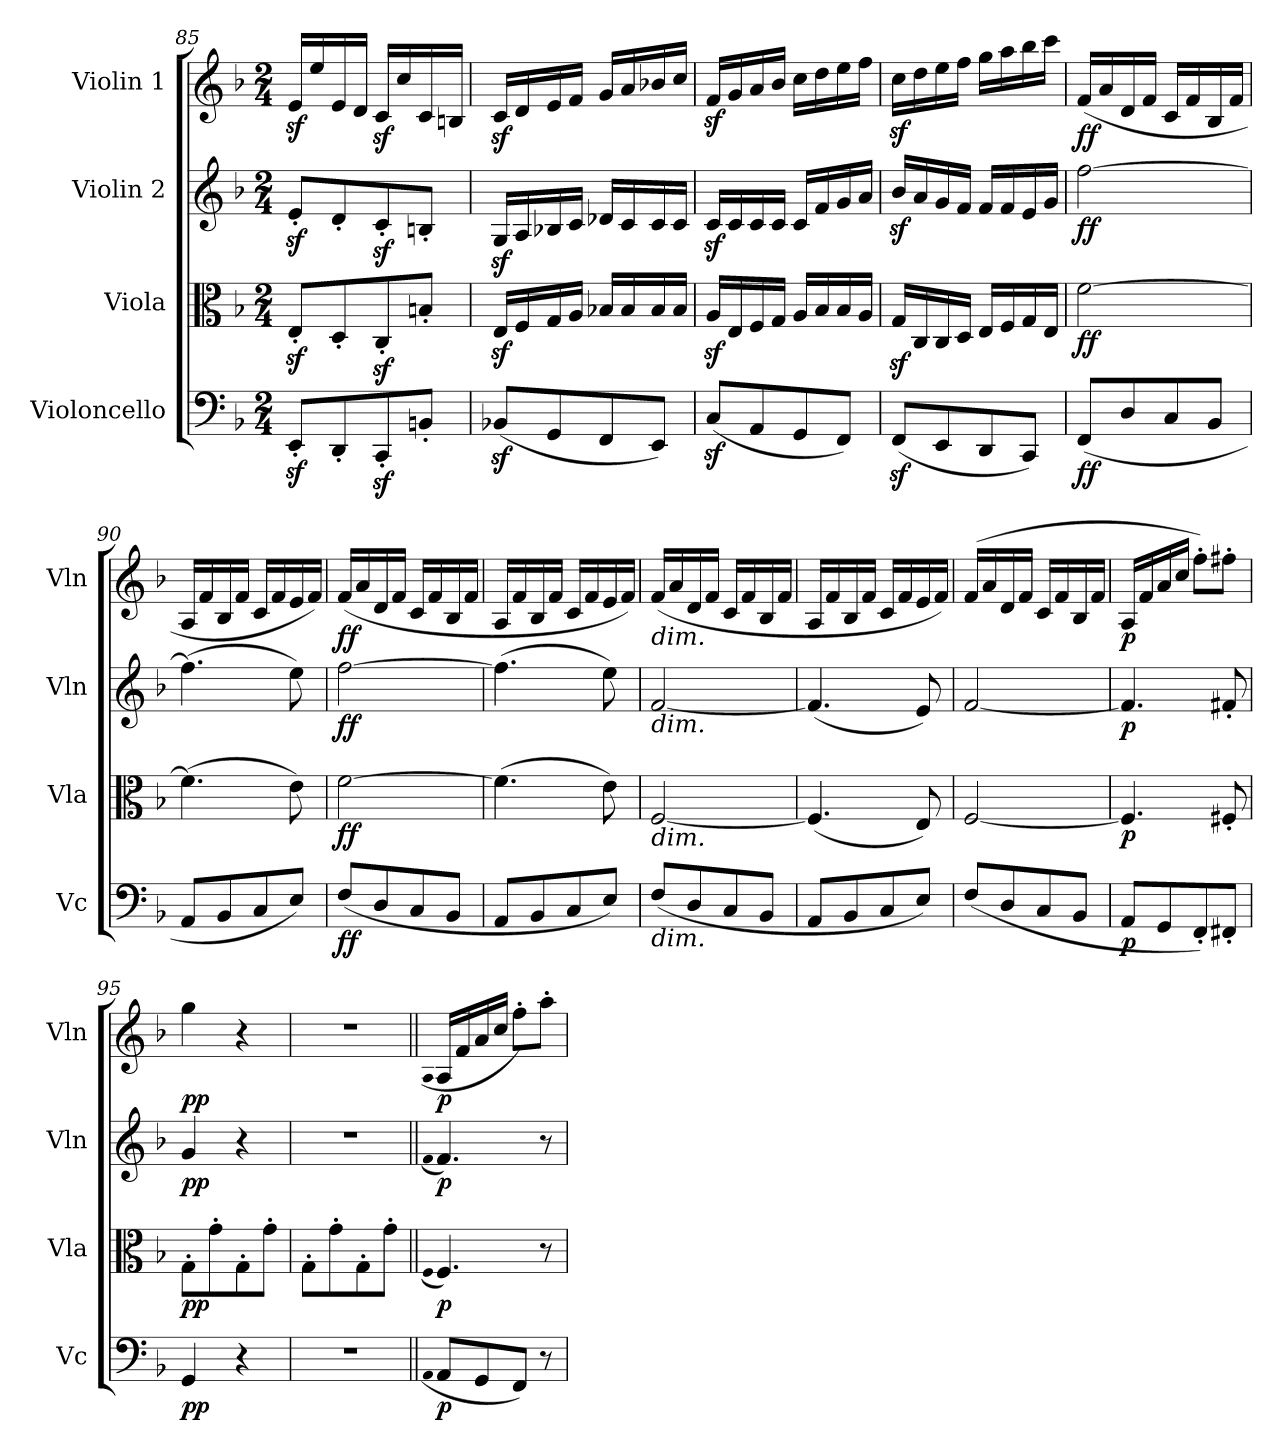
**kern	**dynam	**kern	**dynam	**kern	**dynam	**kern	**dynam
*part4	*part4	*part3	*part3	*part2	*part2	*part1	*part1
*staff4	*staff4	*staff3	*staff3	*staff2	*staff2	*staff1	*staff1
*I"Violoncello	*	*I"Viola	*	*I"Violin 2	*	*I"Violin 1	*
*I'Vc	*	*I'Vla	*	*I'Vln	*	*I'Vln	*
*clefF4	*	*clefC3	*	*clefG2	*	*clefG2	*
*k[b-]	*	*k[b-]	*	*k[b-]	*	*k[b-]	*
*M2/4	*	*M2/4	*	*M2/4	*	*M2/4	*
=85	=85	=85	=85	=85	=85	=85	=85
8EEz<'/L	.	8Ez<'/L	.	8ez<'/L	.	16ez</LL	.
.	.	.	.	.	.	16ee/	.
8DD'/	.	8D'/	.	8d'/	.	16e/	.
.	.	.	.	.	.	16d/JJ	.
8CCz<'/	.	8Cz<'/	.	8cz<'/	.	16cz</LL	.
.	.	.	.	.	.	16cc/	.
8BBn'/J	.	8Bn'/J	.	8Bn'/J	.	16c/	.
.	.	.	.	.	.	16Bn/JJ	.
=86	=86	=86	=86	=86	=86	=86	=86
(8BB-Xz</L	.	16Ez</LL	.	16Gz</LL	.	16cz</LL	.
.	.	16F/	.	16A/	.	16d/	.
8GG/	.	16G/	.	16B-X/	.	16e/	.
.	.	16A/JJ	.	16c/JJ	.	16f/JJ	.
8FF/	.	16B-X/LL	.	16d-X/LL	.	16g/LL	.
.	.	16B-/	.	16c/	.	16a/	.
8EE/J)	.	16B-/	.	16c/	.	16b-X/	.
.	.	16B-/JJ	.	16c/JJ	.	16cc/JJ	.
=87	=87	=87	=87	=87	=87	=87	=87
(8Cz</L	.	16Az</LL	.	16cz</LL	.	16fz</LL	.
.	.	16E/	.	16c/	.	16g/	.
8AA/	.	16F/	.	16c/	.	16a/	.
.	.	16G/JJ	.	16c/JJ	.	16b-/JJ	.
8GG/	.	16A/LL	.	16c/LL	.	16cc\LL	.
.	.	16B-/	.	16f/	.	16dd\	.
8FF/J)	.	16B-/	.	16g/	.	16ee\	.
.	.	16A/JJ	.	16a/JJ	.	16ff\JJ	.
!!LO:LB:g=z
=88	=88	=88	=88	=88	=88	=88	=88
(8FFz</L	.	16Gz</LL	.	16b-z</LL	.	16ccz<\LL	.
.	.	16C/	.	16a/	.	16dd\	.
8EE/	.	16C/	.	16g/	.	16ee\	.
.	.	16D/JJ	.	16f/JJ	.	16ff\JJ	.
8DD/	.	16E/LL	.	16f/LL	.	16gg\LL	.
.	.	16F/	.	16f/	.	16aa\	.
8CC/J)	.	16G/	.	16e/	.	16bb-\	.
.	.	16E/JJ	.	16g/JJ	.	16ccc\JJ	.
!!LO:PB:g=z
=89	=89	=89	=89	=89	=89	=89	=89
!	!LO:DY:b	!	!LO:DY:b	!	!LO:DY:b	!	!LO:DY:b
(8FF/L	ff	[2f\	ff	[2ff\	ff	(16f/LL	ff
.	.	.	.	.	.	16a/	.
8D/	.	.	.	.	.	16d/	.
.	.	.	.	.	.	16f/JJ	.
8C/	.	.	.	.	.	16c/LL	.
.	.	.	.	.	.	16f/	.
8BB-/J	.	.	.	.	.	16B-/	.
.	.	.	.	.	.	16f/JJ	.
=90	=90	=90	=90	=90	=90	=90	=90
8AA/L	.	(4.f\]	.	(4.ff\]	.	16A/LL	.
.	.	.	.	.	.	16f/	.
8BB-/	.	.	.	.	.	16B-/	.
.	.	.	.	.	.	16f/JJ	.
8C/	.	.	.	.	.	16c/LL	.
.	.	.	.	.	.	16f/	.
8E/J)	.	8e\)	.	8ee\)	.	16e/	.
.	.	.	.	.	.	16f/JJ)	.
=91	=91	=91	=91	=91	=91	=91	=91
!	!LO:DY:b	!	!LO:DY:b	!	!LO:DY:b	!	!LO:DY:b
(8F/L	ff	[2f\	ff	[2ff\	ff	(16f/LL	ff
.	.	.	.	.	.	16a/	.
8D/	.	.	.	.	.	16d/	.
.	.	.	.	.	.	16f/JJ	.
8C/	.	.	.	.	.	16c/LL	.
.	.	.	.	.	.	16f/	.
8BB-/J	.	.	.	.	.	16B-/	.
.	.	.	.	.	.	16f/JJ	.
=92	=92	=92	=92	=92	=92	=92	=92
8AA/L	.	(4.f\]	.	(4.ff\]	.	16A/LL	.
.	.	.	.	.	.	16f/	.
8BB-/	.	.	.	.	.	16B-/	.
.	.	.	.	.	.	16f/JJ	.
8C/	.	.	.	.	.	16c/LL	.
.	.	.	.	.	.	16f/	.
8E/J)	.	8e\)	.	8ee\)	.	16e/	.
.	.	.	.	.	.	16f/JJ)	.
=93	=93	=93	=93	=93	=93	=93	=93
!	!	!	!	!	!	!LO:TX:b:i:t=dim.	!
!	!	!	!	!LO:TX:b:i:t=dim.	!	!	!
!	!	!LO:TX:b:i:t=dim.	!	!	!	!	!
!LO:TX:b:i:t=dim.	!	!	!	!	!	!	!
(8F/L	.	[2F/	.	[2f/	.	(16f/LL	.
.	.	.	.	.	.	16a/	.
8D/	.	.	.	.	.	16d/	.
.	.	.	.	.	.	16f/JJ	.
8C/	.	.	.	.	.	16c/LL	.
.	.	.	.	.	.	16f/	.
8BB-/J	.	.	.	.	.	16B-/	.
.	.	.	.	.	.	16f/JJ	.
!!LO:LB:g=z
=94	=94	=94	=94	=94	=94	=94	=94
8AA/L	.	(4.F/]	.	(4.f/]	.	16A/LL	.
.	.	.	.	.	.	16f/	.
8BB-/	.	.	.	.	.	16B-/	.
.	.	.	.	.	.	16f/JJ	.
8C/	.	.	.	.	.	16c/LL	.
.	.	.	.	.	.	16f/	.
8E/J)	.	8E/)	.	8e/)	.	16e/	.
.	.	.	.	.	.	16f/JJ)	.
=95	=95	=95	=95	=95	=95	=95	=95
(8F/L	.	[2F/	.	[2f/	.	(16f/LL	.
.	.	.	.	.	.	16a/	.
8D/	.	.	.	.	.	16d/	.
.	.	.	.	.	.	16f/JJ	.
8C/	.	.	.	.	.	16c/LL	.
.	.	.	.	.	.	16f/	.
8BB-/J	.	.	.	.	.	16B-/	.
.	.	.	.	.	.	16f/JJ	.
!!LO:LB:g=z
=95X3	=95X3	=95X3	=95X3	=95X3	=95X3	=95X3	=95X3
!	!LO:DY:b	!	!LO:DY:b	!	!LO:DY:b	!	!LO:DY:b
8AA/L	p	4.F/]	p	4.f/]	p	16A/LL	p
.	.	.	.	.	.	16f/	.
8GG/	.	.	.	.	.	16a/	.
.	.	.	.	.	.	16cc/JJ	.
8FF'/)	.	.	.	.	.	8ff'\L)	.
8FF#X'/J	.	8F#X'/	.	8f#X'/	.	8ff#X'\J	.
=95X4	=95X4	=95X4	=95X4	=95X4	=95X4	=95X4	=95X4
!	!LO:DY:b	!	!LO:DY:b	!	!LO:DY:b	!	!LO:DY:b
4GG/	pp	8G'\L	pp	4g/	pp	4gg\	pp
.	.	8g'\	.	.	.	.	.
4r	.	8G'\	.	4r	.	4r	.
.	.	8g'\J	.	.	.	.	.
=95X5	=95X5	=95X5	=95X5	=95X5	=95X5	=95X5	=95X5
2r	.	8G'\L	.	2r	.	2r	.
.	.	8g'\	.	.	.	.	.
.	.	8G'\	.	.	.	.	.
.	.	8g'\J	.	.	.	.	.
=96||	=96||	=96||	=96||	=96||	=96||	=96||	=96||
(qAA	.	(qF	.	(qf	.	(qA	.
!	!LO:DY:b	!	!LO:DY:b	!	!LO:DY:b	!	!LO:DY:b
8AA/L	p	4.F/)	p	4.f/)	p	16A/LL	p
.	.	.	.	.	.	16f/	.
8GG/	.	.	.	.	.	16a/	.
.	.	.	.	.	.	16cc/JJ	.
8FF/J)	.	.	.	.	.	8ff'\L)	.
8r	.	8r	.	8r	.	8aa'\J	.
=	=	=	=	=	=	=	=
*-	*-	*-	*-	*-	*-	*-	*-
